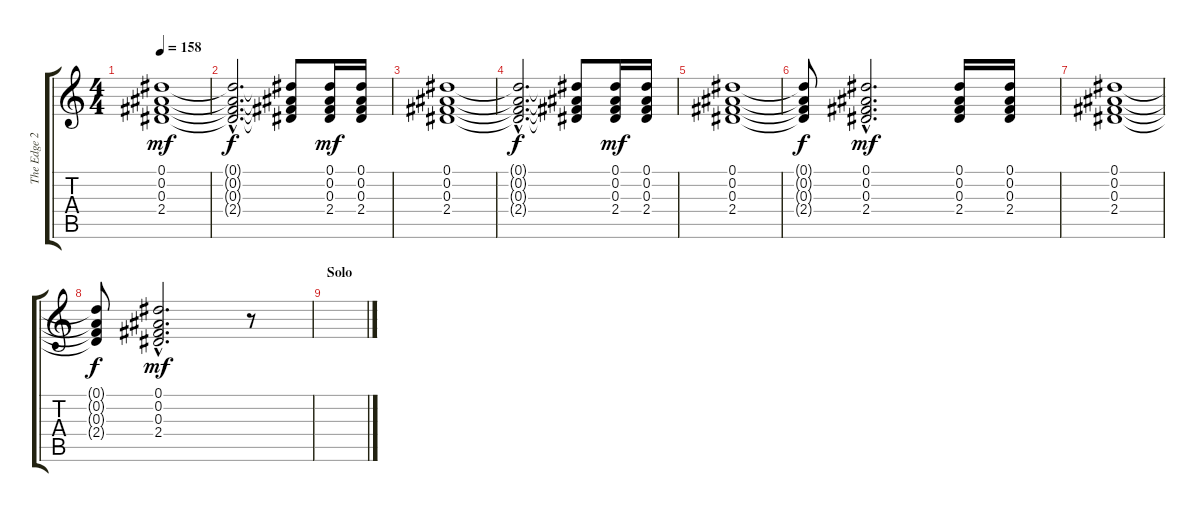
\track ("The Edge 2" "The Edge 2") {instrument overdrivenguitar}
\staff {score tabs}
\tuning (Eb4 Bb3 Gb3 Db3 Ab2 Eb2) {hide}
\ts (4 4)
\tempo 158
\clef g2
\ks c
(0.1 0.2 0.3 2.4).1{dy mf} |
(0.1{hac t} 0.2{hac t} 0.3{hac t} 2.4{hac t}).2{d dy f} (0.1{t} 0.2{t} 0.3{t} 2.4{t}).8 (0.1 0.2 0.3 2.4).16{dy mf} (0.1 0.2 0.3 2.4).16 |
(0.1 0.2 0.3 2.4).1 |
(0.1{hac t} 0.2{hac t} 0.3{hac t} 2.4{hac t}).2{d dy f} (0.1{t} 0.2{t} 0.3{t} 2.4{t}).8 (0.1 0.2 0.3 2.4).16{dy mf} (0.1 0.2 0.3 2.4).16 |
(0.1 0.2 0.3 2.4).1 |
(0.1{t} 0.2{t} 0.3{t} 2.4{t}).8{dy f} (0.1{hac} 0.2{hac} 0.3{hac} 2.4{hac}).2{d dy mf} (0.1 0.2 0.3 2.4).16 (0.1 0.2 0.3 2.4).16 |
(0.1 0.2 0.3 2.4).1 |
(0.1{t} 0.2{t} 0.3{t} 2.4{t}).8{dy f} (0.1{hac} 0.2{hac} 0.3{hac} 2.4{hac}).2{d dy mf} r.8 |
\section ("" "Solo")
